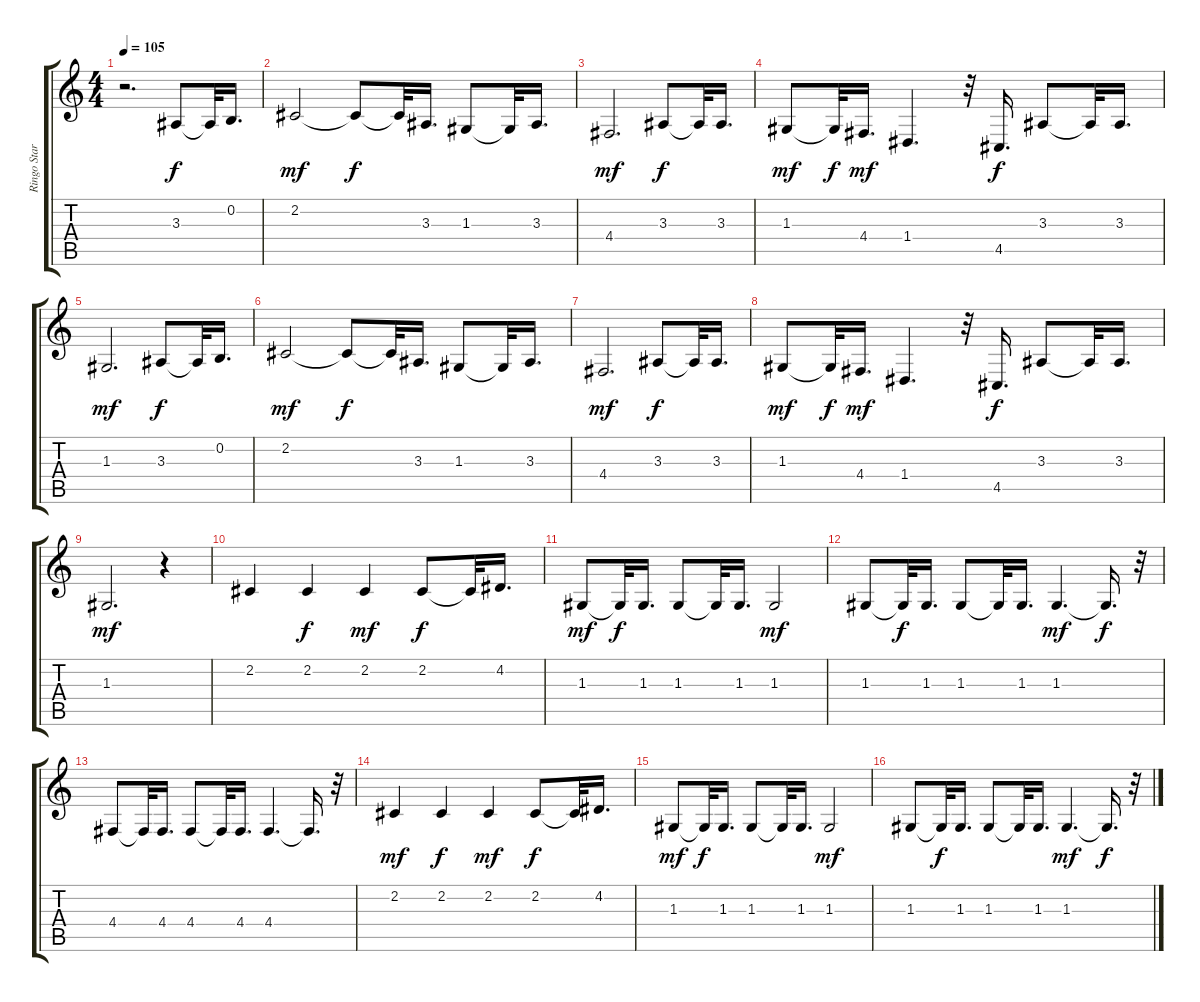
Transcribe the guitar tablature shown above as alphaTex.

\track ("Ringo Starr (Voz)" "Ringo Star") {instrument bassoon}
\staff {score tabs}
\tuning (E4 B3 G3 D3 A2 E2) {hide}
\ts (4 4)
\tempo 105
\clef g2
\ks c
r.2{d dy f} 3.3.8 3.3{t}.32 0.2.16{d} |
2.2.2{dy mf} 2.2{t}.8{dy f} 2.2{t}.32 3.3.16{d} 1.3.8 1.3{t}.32 3.3.16{d} |
4.4.2{d dy mf} 3.3.8{dy f} 3.3{t}.32 3.3.16{d} |
1.3.8{dy mf} 1.3{t}.32{dy f} 4.4.16{d dy mf} 1.4.4{d} r.32 4.5.16{d dy f} 3.3.8 3.3{t}.32 3.3.16{d} |
1.3.2{d dy mf} 3.3.8{dy f} 3.3{t}.32 0.2.16{d} |
2.2.2{dy mf} 2.2{t}.8{dy f} 2.2{t}.32 3.3.16{d} 1.3.8 1.3{t}.32 3.3.16{d} |
4.4.2{d dy mf} 3.3.8{dy f} 3.3{t}.32 3.3.16{d} |
1.3.8{dy mf} 1.3{t}.32{dy f} 4.4.16{d dy mf} 1.4.4{d} r.32 4.5.16{d dy f} 3.3.8 3.3{t}.32 3.3.16{d} |
1.3.2{d dy mf} r.4 |
2.2.4 2.2.4{dy f} 2.2.4{dy mf} 2.2.8{dy f} 2.2{t}.32 4.2.16{d} |
1.3.8{dy mf} 1.3{t}.32{dy f} 1.3.16{d} 1.3.8 1.3{t}.32 1.3.16{d} 1.3.2{dy mf} |
1.3.8 1.3{t}.32{dy f} 1.3.16{d} 1.3.8 1.3{t}.32 1.3.16{d} 1.3.4{d dy mf} 1.3{t}.16{d dy f} r.32 |
4.4.8 4.4{t}.32 4.4.16{d} 4.4.8 4.4{t}.32 4.4.16{d} 4.4.4{d} 4.4{t}.16{d} r.32 |
2.2.4{dy mf} 2.2.4{dy f} 2.2.4{dy mf} 2.2.8{dy f} 2.2{t}.32 4.2.16{d} |
1.3.8{dy mf} 1.3{t}.32{dy f} 1.3.16{d} 1.3.8 1.3{t}.32 1.3.16{d} 1.3.2{dy mf} |
1.3.8 1.3{t}.32{dy f} 1.3.16{d} 1.3.8 1.3{t}.32 1.3.16{d} 1.3.4{d dy mf} 1.3{t}.16{d dy f} r.32
